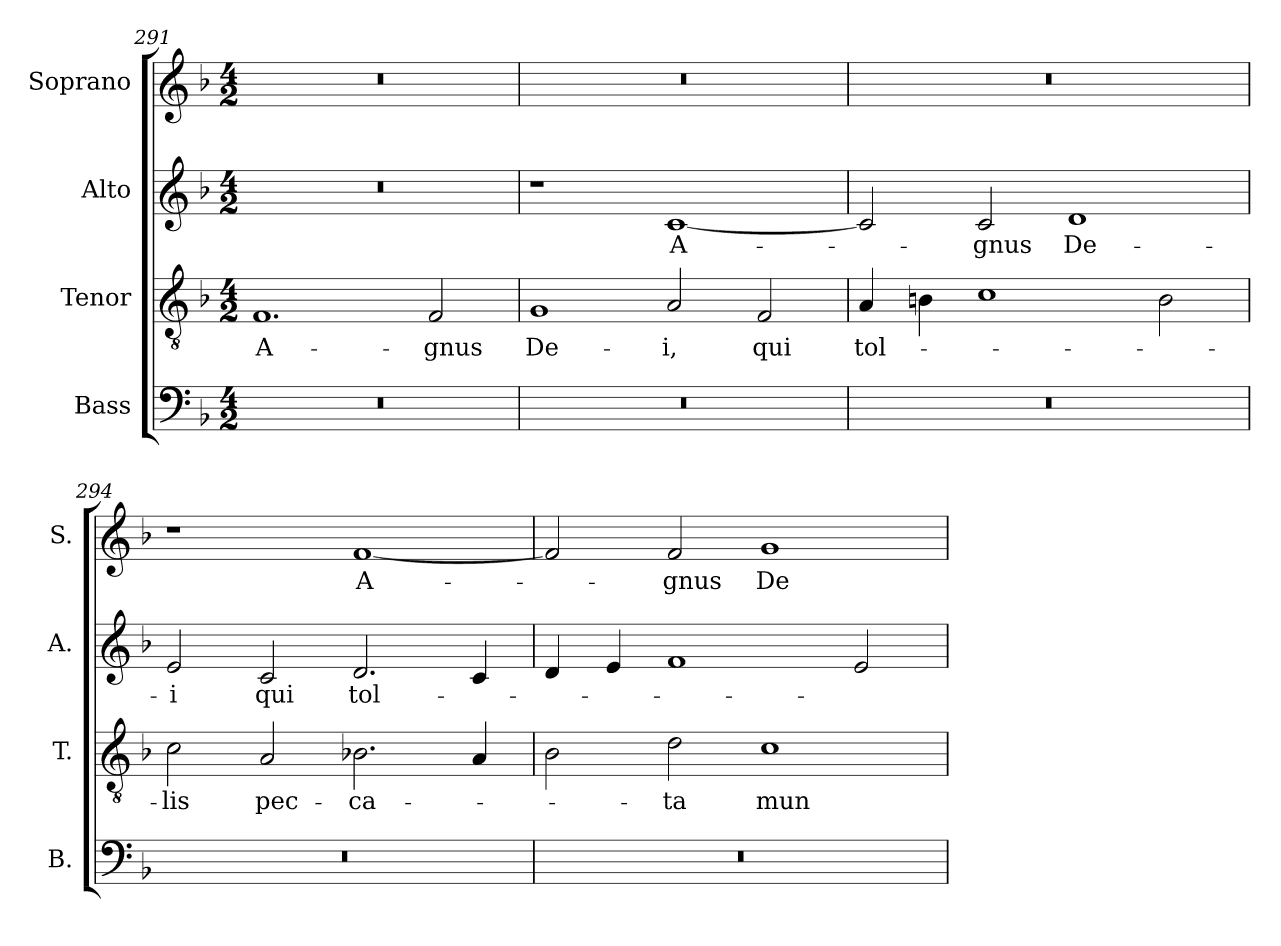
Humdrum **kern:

**kern	**kern	**text	**kern	**text	**kern	**text
*part4	*part3	*part3	*part2	*part2	*part1	*part1
*staff4	*staff3	*staff3	*staff2	*staff2	*staff1	*staff1
*I"Bass	*I"Tenor	*	*I"Alto	*	*I"Soprano	*
*I'B.	*I'T.	*	*I'A.	*	*I'S.	*
!!LO:PB:g=z
*clefF4	*clefGv2	*	*clefG2	*	*clefG2	*
*	*ITrd7c12	*	*	*	*	*
*k[b-]	*k[b-]	*	*k[b-]	*	*k[b-]	*
*F:	*F:	*	*F:	*	*F:	*
*M4/2	*M4/2	*	*M4/2	*	*M4/2	*
*MM160	*MM160	*	*MM160	*	*MM160	*
=291	=291	=291	=291	=291	=291	=291
!LO:N:vis=1	!	!	!	!	!	!
!	!	!LO:LY:b:color=#000000	!LO:N:vis=1	!	!LO:N:vis=1	!
0r	1.FFi	A-	0r	.	0r	.
!	!	!LO:LY:b:color=#000000	!	!	!	!
.	2FFi/	-gnus	.	.	.	.
=292	=292	=292	=292	=292	=292	=292
!LO:N:vis=1	!	!	!	!	!	!
!	!	!LO:LY:b:color=#000000	!	!	!LO:N:vis=1	!
0r	1GGi	De-	1r	.	0r	.
!	!	!LO:LY:b:color=#000000	!	!	!	!
!	!	!	!	!LO:LY:b:color=#000000	!	!
.	2AAi/	-i,	[1ci	A-	.	.
!	!	!LO:LY:b:color=#000000	!	!	!	!
.	2FFi/	qui	.	.	.	.
=293	=293	=293	=293	=293	=293	=293
!LO:N:vis=1	!	!	!	!	!	!
!	!	!LO:LY:b:color=#000000	!	!	!LO:N:vis=1	!
0r	4AAi/	tol-	2ci/]	.	0r	.
.	4BBni\	.	.	.	.	.
!	!	!	!	!LO:LY:b:color=#000000	!	!
.	1Ci	.	2ci/	-gnus	.	.
!	!	!	!	!LO:LY:b:color=#000000	!	!
.	.	.	1di	De-	.	.
.	2BBi\	.	.	.	.	.
=294	=294	=294	=294	=294	=294	=294
!LO:N:vis=1	!	!	!	!	!	!
!	!	!LO:LY:b:color=#000000	!	!	!	!
!	!	!	!	!LO:LY:b:color=#000000	!	!
0r	2Ci\	-lis	2ei/	-i	1r	.
!	!	!LO:LY:b:color=#000000	!	!	!	!
!	!	!	!	!LO:LY:b:color=#000000	!	!
.	2AAi/	pec-	2ci/	qui	.	.
!	!	!LO:LY:b:color=#000000	!	!	!	!
!	!	!	!	!LO:LY:b:color=#000000	!	!
!	!	!	!	!	!	!LO:LY:b:color=#000000
.	2.BB-Xi\	-ca-	2.di/	tol-	[1fi	A-
.	4AAi/	.	4ci/	.	.	.
=295	=295	=295	=295	=295	=295	=295
!LO:N:vis=1	!	!	!	!	!	!
0r	2BB-i\	.	4di/	.	2fi/]	.
.	.	.	4ei/	.	.	.
!	!	!LO:LY:b:color=#000000	!	!	!	!
!	!	!	!	!	!	!LO:LY:b:color=#000000
.	2Di\	-ta	1fi	.	2fi/	-gnus
!	!	!LO:LY:b:color=#000000	!	!	!	!
!	!	!	!	!	!	!LO:LY:b:color=#000000
.	1Ci	mun-	.	.	1gi	De-
.	.	.	2ei/	.	.	.
=	=	=	=	=	=	=
*-	*-	*-	*-	*-	*-	*-
